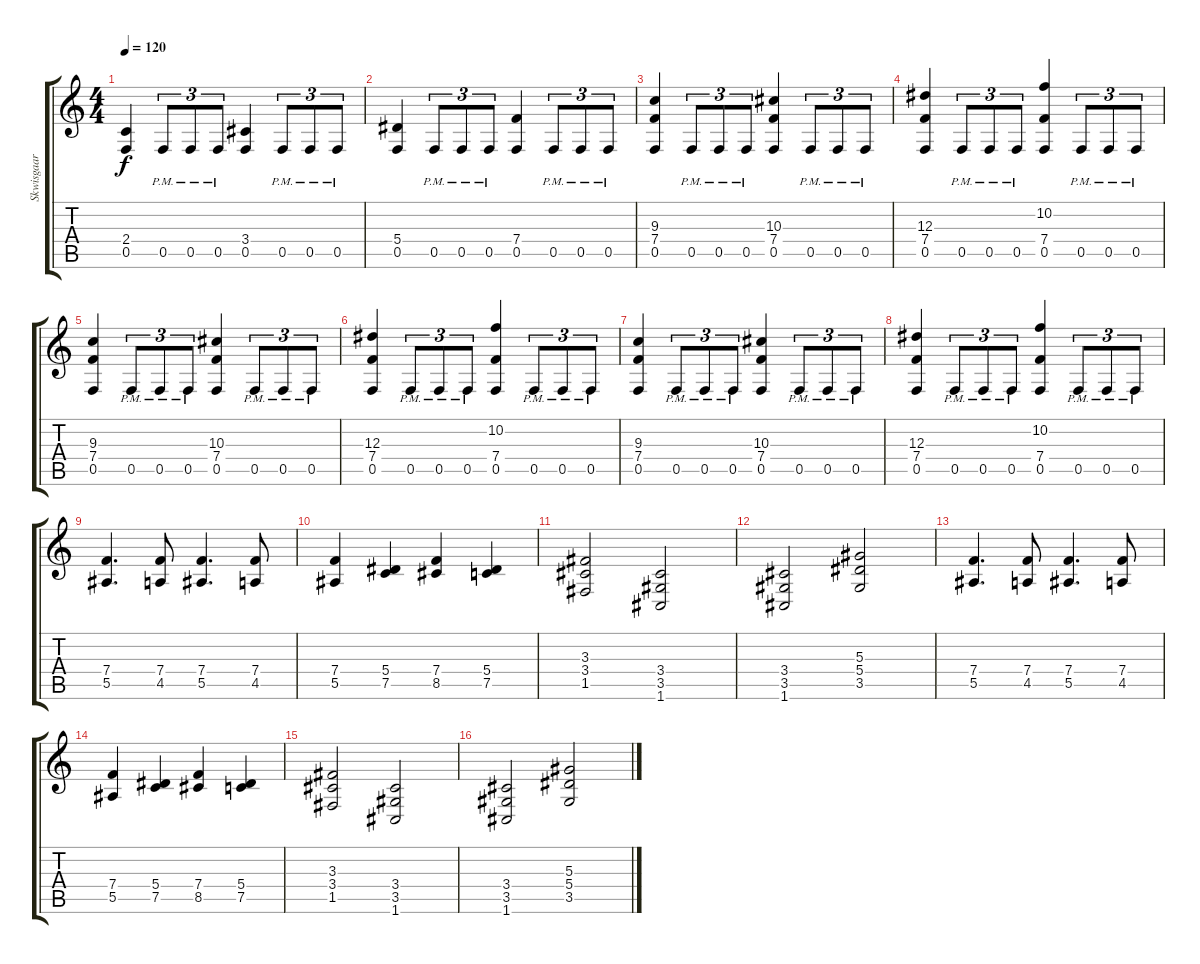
\track ("Skwisgaar " "Skwisgaar ") {instrument distortionguitar}
\staff {score tabs}
\tuning (C4 G3 Eb3 Bb2 F2 C2) {hide}
\ts (4 4)
\tempo 120
\clef g2
\ks c
(2.4 0.5).4{dy f} 0.5{pm}.8{tu (3 2)} 0.5{pm}.8{tu (3 2)} 0.5{pm}.8{tu (3 2)} (3.4 0.5).4 0.5{pm}.8{tu (3 2)} 0.5{pm}.8{tu (3 2)} 0.5{pm}.8{tu (3 2)} |
(5.4 0.5).4 0.5{pm}.8{tu (3 2)} 0.5{pm}.8{tu (3 2)} 0.5{pm}.8{tu (3 2)} (7.4 0.5).4 0.5{pm}.8{tu (3 2)} 0.5{pm}.8{tu (3 2)} 0.5{pm}.8{tu (3 2)} |
(9.3 7.4 0.5).4 0.5{pm}.8{tu (3 2)} 0.5{pm}.8{tu (3 2)} 0.5{pm}.8{tu (3 2)} (10.3 7.4 0.5).4 0.5{pm}.8{tu (3 2)} 0.5{pm}.8{tu (3 2)} 0.5{pm}.8{tu (3 2)} |
(12.3 7.4 0.5).4 0.5{pm}.8{tu (3 2)} 0.5{pm}.8{tu (3 2)} 0.5{pm}.8{tu (3 2)} (10.2 7.4 0.5).4 0.5{pm}.8{tu (3 2)} 0.5{pm}.8{tu (3 2)} 0.5{pm}.8{tu (3 2)} |
(9.3 7.4 0.5).4 0.5{pm}.8{tu (3 2)} 0.5{pm}.8{tu (3 2)} 0.5{pm}.8{tu (3 2)} (10.3 7.4 0.5).4 0.5{pm}.8{tu (3 2)} 0.5{pm}.8{tu (3 2)} 0.5{pm}.8{tu (3 2)} |
(12.3 7.4 0.5).4 0.5{pm}.8{tu (3 2)} 0.5{pm}.8{tu (3 2)} 0.5{pm}.8{tu (3 2)} (10.2 7.4 0.5).4 0.5{pm}.8{tu (3 2)} 0.5{pm}.8{tu (3 2)} 0.5{pm}.8{tu (3 2)} |
(9.3 7.4 0.5).4 0.5{pm}.8{tu (3 2)} 0.5{pm}.8{tu (3 2)} 0.5{pm}.8{tu (3 2)} (10.3 7.4 0.5).4 0.5{pm}.8{tu (3 2)} 0.5{pm}.8{tu (3 2)} 0.5{pm}.8{tu (3 2)} |
(12.3 7.4 0.5).4 0.5{pm}.8{tu (3 2)} 0.5{pm}.8{tu (3 2)} 0.5{pm}.8{tu (3 2)} (10.2 7.4 0.5).4 0.5{pm}.8{tu (3 2)} 0.5{pm}.8{tu (3 2)} 0.5{pm}.8{tu (3 2)} |
(7.4 5.5).4{d} (7.4 4.5).8 (7.4 5.5).4{d} (7.4 4.5).8 |
(7.4 5.5).4 (5.4 7.5).4 (7.4 8.5).4 (5.4 7.5).4 |
(3.3 3.4 1.5).2 (3.4 3.5 1.6).2 |
(3.4 3.5 1.6).2 (5.3 5.4 3.5).2 |
(7.4 5.5).4{d} (7.4 4.5).8 (7.4 5.5).4{d} (7.4 4.5).8 |
(7.4 5.5).4 (5.4 7.5).4 (7.4 8.5).4 (5.4 7.5).4 |
(3.3 3.4 1.5).2 (3.4 3.5 1.6).2 |
(3.4 3.5 1.6).2 (5.3 5.4 3.5).2
